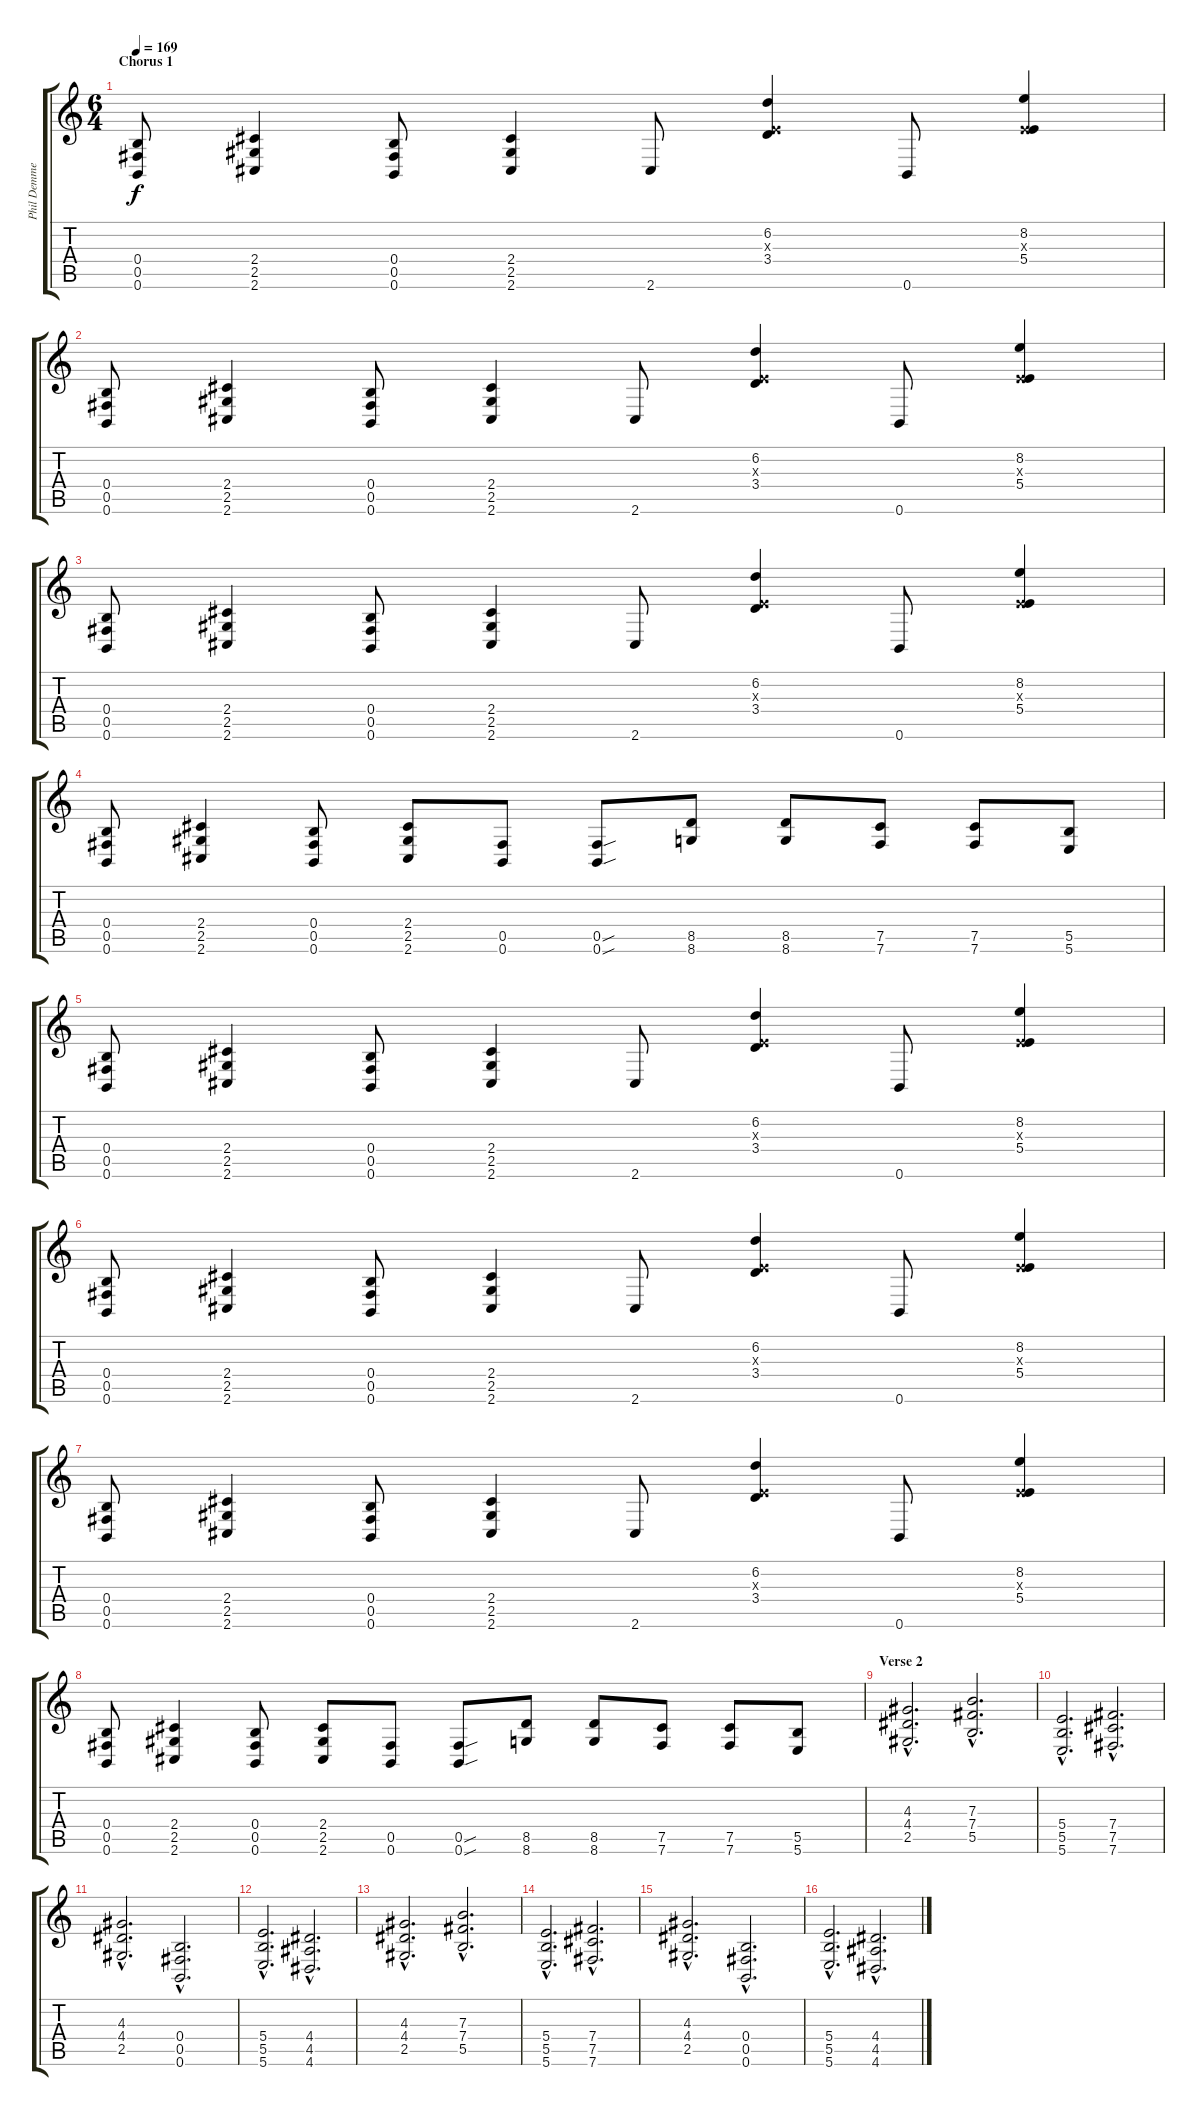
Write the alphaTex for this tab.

\track ("Phil Demmel" "Phil Demme") {instrument distortionguitar}
\staff {score tabs}
\tuning (Db4 Ab3 E3 B2 Gb2 B1) {hide}
\ts (6 4)
\section ("" "Chorus 1")
\tempo 169
\clef g2
\ks c
(0.4 0.5 0.6).8{dy f} (2.4 2.5 2.6).4 (0.4 0.5 0.6).8 (2.4 2.5 2.6).4 2.6.8 (6.2 0.3{x} 3.4).4 0.6.8 (8.2 0.3{x} 5.4).4 |
(0.4 0.5 0.6).8 (2.4 2.5 2.6).4 (0.4 0.5 0.6).8 (2.4 2.5 2.6).4 2.6.8 (6.2 0.3{x} 3.4).4 0.6.8 (8.2 0.3{x} 5.4).4 |
(0.4 0.5 0.6).8 (2.4 2.5 2.6).4 (0.4 0.5 0.6).8 (2.4 2.5 2.6).4 2.6.8 (6.2 0.3{x} 3.4).4 0.6.8 (8.2 0.3{x} 5.4).4 |
(0.4 0.5 0.6).8 (2.4 2.5 2.6).4 (0.4 0.5 0.6).8 (2.4 2.5 2.6).8 (0.5 0.6).8 (0.5{sou} 0.6{sou}).8 (8.5 8.6).8 (8.5 8.6).8 (7.5 7.6).8 (7.5 7.6).8 (5.5 5.6).8 |
(0.4 0.5 0.6).8 (2.4 2.5 2.6).4 (0.4 0.5 0.6).8 (2.4 2.5 2.6).4 2.6.8 (6.2 0.3{x} 3.4).4 0.6.8 (8.2 0.3{x} 5.4).4 |
(0.4 0.5 0.6).8 (2.4 2.5 2.6).4 (0.4 0.5 0.6).8 (2.4 2.5 2.6).4 2.6.8 (6.2 0.3{x} 3.4).4 0.6.8 (8.2 0.3{x} 5.4).4 |
(0.4 0.5 0.6).8 (2.4 2.5 2.6).4 (0.4 0.5 0.6).8 (2.4 2.5 2.6).4 2.6.8 (6.2 0.3{x} 3.4).4 0.6.8 (8.2 0.3{x} 5.4).4 |
(0.4 0.5 0.6).8 (2.4 2.5 2.6).4 (0.4 0.5 0.6).8 (2.4 2.5 2.6).8 (0.5 0.6).8 (0.5{sou} 0.6{sou}).8 (8.5 8.6).8 (8.5 8.6).8 (7.5 7.6).8 (7.5 7.6).8 (5.5 5.6).8 |
\section ("" "Verse 2")
(4.3{hac} 4.4{hac} 2.5{hac}).2{d} (7.3{hac} 7.4{hac} 5.5{hac}).2{d} |
(5.4{hac} 5.5{hac} 5.6{hac}).2{d} (7.4{hac} 7.5{hac} 7.6{hac}).2{d} |
(4.3{hac} 4.4{hac} 2.5{hac}).2{d} (0.4{hac} 0.5{hac} 0.6{hac}).2{d} |
(5.4{hac} 5.5{hac} 5.6{hac}).2{d} (4.4{hac} 4.5{hac} 4.6{hac}).2{d} |
(4.3{hac} 4.4{hac} 2.5{hac}).2{d} (7.3{hac} 7.4{hac} 5.5{hac}).2{d} |
(5.4{hac} 5.5{hac} 5.6{hac}).2{d} (7.4{hac} 7.5{hac} 7.6{hac}).2{d} |
(4.3{hac} 4.4{hac} 2.5{hac}).2{d} (0.4{hac} 0.5{hac} 0.6{hac}).2{d} |
(5.4{hac} 5.5{hac} 5.6{hac}).2{d} (4.4{hac} 4.5{hac} 4.6{hac}).2{d}
